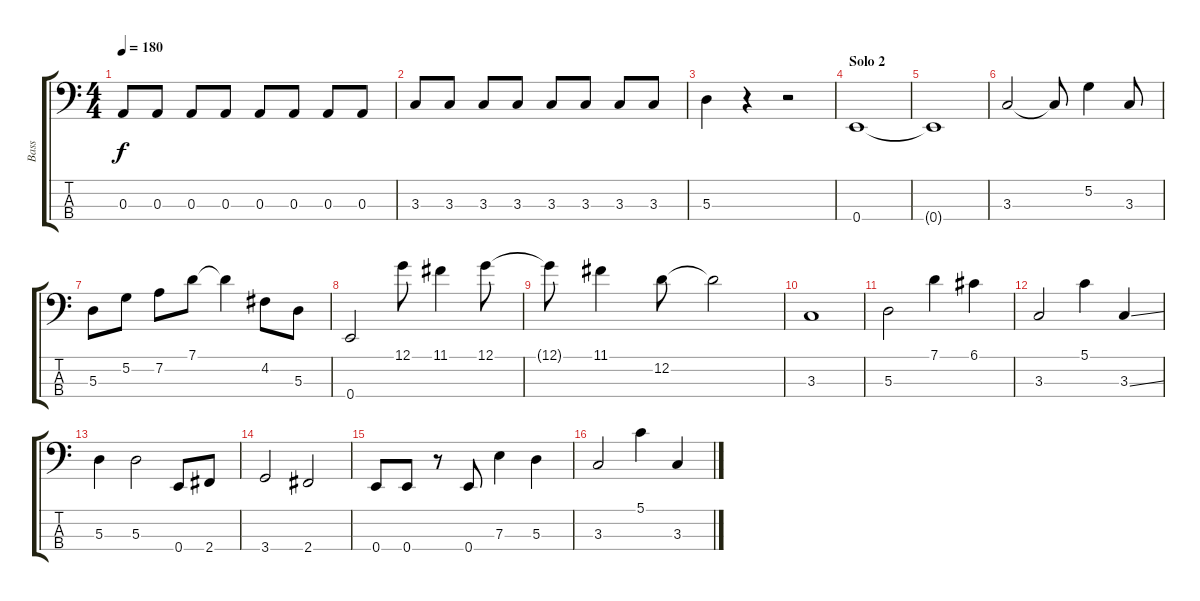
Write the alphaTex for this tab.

\track ("Bass" "Bass") {instrument electricbasspick}
\staff {score tabs}
\tuning (G2 D2 A1 E1) {hide}
\ts (4 4)
\tempo 180
\clef f4
\ks c
0.3.8{dy f} 0.3.8 0.3.8 0.3.8 0.3.8 0.3.8 0.3.8 0.3.8 |
3.3.8 3.3.8 3.3.8 3.3.8 3.3.8 3.3.8 3.3.8 3.3.8 |
5.3.4 r.4 r.2 |
\section ("" "Solo 2")
0.4.1 |
0.4{t}.1 |
3.3.2 3.3{t}.8 5.2.4 3.3.8 |
5.3.8 5.2.8 7.2.8 7.1.8 7.1{t}.4 4.2.8 5.3.8 |
0.4.2 12.1.8 11.1.4 12.1.8 |
12.1{t}.8 11.1.4 12.2.8 12.2{t}.2 |
3.3.1 |
5.3.2 7.1.4 6.1.4 |
3.3.2 5.1.4 3.3{ss}.4 |
5.3.4 5.3.2 0.4.8 2.4.8 |
3.4.2 2.4.2 |
0.4.8 0.4.8 r.8 0.4.8 7.3.4 5.3.4 |
3.3.2 5.1.4 3.3{ss}.4
